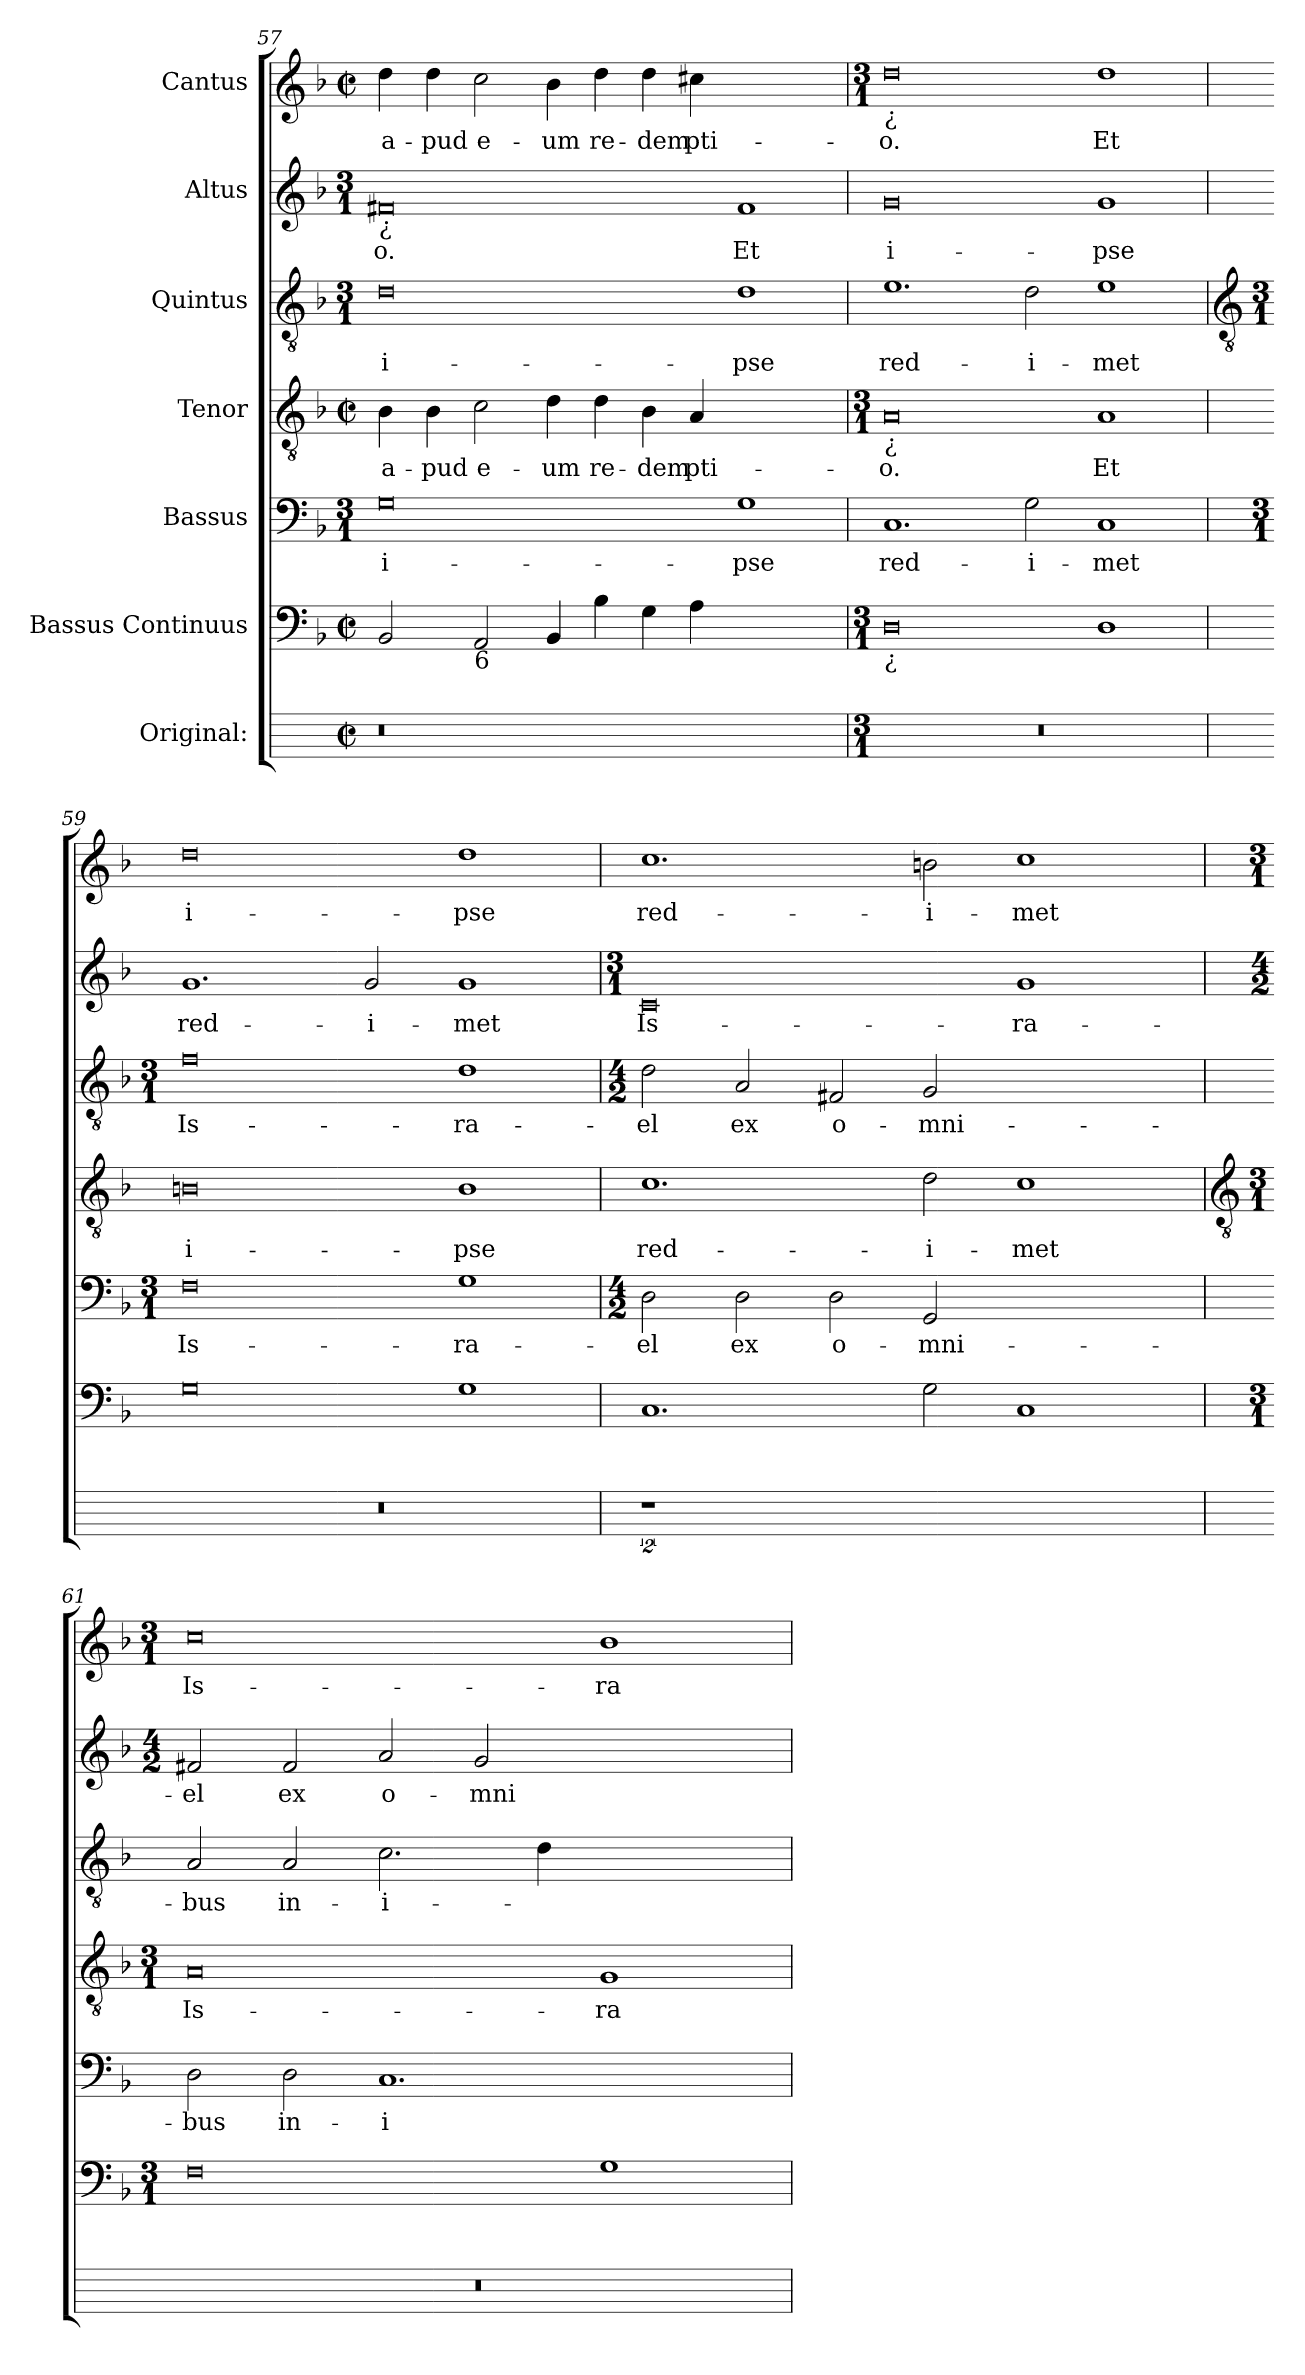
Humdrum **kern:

**kern	**kern	**kern	**text	**kern	**text	**kern	**text	**kern	**text	**kern	**text
*part7	*part6	*part5	*part5	*part4	*part4	*part3	*part3	*part2	*part2	*part1	*part1
*staff7	*staff6	*staff5	*staff5	*staff4	*staff4	*staff3	*staff3	*staff2	*staff2	*staff1	*staff1
*I"Original:	*I"Bassus Continuus	*I"Bassus	*	*I"Tenor	*	*I"Quintus	*	*I"Altus	*	*I"Cantus	*
*	*clefF4	*clefF4	*	*clefGv2	*	*clefGv2	*	*clefG2	*	*clefG2	*
*	*k[b-]	*k[b-]	*	*k[b-]	*	*k[b-]	*	*k[b-]	*	*k[b-]	*
*	*F:	*F:	*	*F:	*	*F:	*	*F:	*	*F:	*
*M4/2	*M4/2	*M3/1	*	*M4/2	*	*M3/1	*	*M3/1	*	*M4/2	*
*met(c|)	*met(c|)	*	*	*met(c|)	*	*	*	*	*	*met(c|)	*
=57	=57	=57	=57	=57	=57	=57	=57	=57	=57	=57	=57
!	!	!	!	!	!	!	!	!LO:TX:b:t=¿	!	!	!
!	!	!	!LO:LY:b	!	!LO:LY:b	!	!LO:LY:b	!	!LO:LY:b	!	!LO:LY:b
0.r	2BB-	0G	i-	4B-	a-	0d	i-	0f#X	-o.	4dd	a-
!	!	!	!	!	!LO:LY:b	!	!	!	!	!	!LO:LY:b
.	.	.	.	4B-	-pud	.	.	.	.	4dd	-pud
!	!LO:TX:b:t=6	!	!	!	!	!	!	!	!	!	!
!	!	!	!	!	!LO:LY:b	!	!	!	!	!	!LO:LY:b
.	2AA	.	.	2c	e-	.	.	.	.	2cc	e-
!	!	!	!	!	!LO:LY:b	!	!	!	!	!	!LO:LY:b
.	4BB-	.	.	4d	-um	.	.	.	.	4b-	-um
!	!	!	!	!	!LO:LY:b	!	!	!	!	!	!LO:LY:b
.	4B-	.	.	4d	re-	.	.	.	.	4dd	re-
!	!	!	!	!	!LO:LY:b	!	!	!	!	!	!LO:LY:b
.	4G	.	.	4B-	-dem-	.	.	.	.	4dd	-dem-
!	!	!	!	!	!LO:LY:b	!	!	!	!	!	!LO:LY:b
.	4A	.	.	4A	-pti-	.	.	.	.	4cc#X	-pti-
!	!	!	!LO:LY:b	!	!	!	!LO:LY:b	!	!LO:LY:b	!	!
.	1ryy	1G	-pse	1ryy	.	1d	-pse	1f#	Et	1ryy	.
!!LO:LB:g=z
=58	=58	=58	=58	=58	=58	=58	=58	=58	=58	=58	=58
*M3/1	*M3/1	*	*	*M3/1	*	*	*	*	*	*M3/1	*
!	!	!	!	!	!	!	!	!	!	!LO:TX:b:t=¿	!
!	!	!	!	!LO:TX:b:t=¿	!	!	!	!	!	!	!
!	!LO:TX:b:t=¿	!	!	!	!	!	!	!	!	!	!
!	!	!	!LO:LY:b	!	!LO:LY:b	!	!LO:LY:b	!	!LO:LY:b	!	!LO:LY:b
0.r	0D	1.C	red-	0A	-o.	1.e	red-	0g	i-	0dd	-o.
!	!	!	!LO:LY:b	!	!	!	!LO:LY:b	!	!	!	!
.	.	2G	-i-	.	.	2d	-i-	.	.	.	.
!	!	!	!LO:LY:b	!	!LO:LY:b	!	!LO:LY:b	!	!LO:LY:b	!	!LO:LY:b
.	1D	1C	-met	1A	Et	1e	-met	1g	-pse	1dd	Et
!!LO:LB:g=z
=59	=59	=59	=59	=59	=59	=59	=59	=59	=59	=59	=59
*	*	*	*	*	*	*clefGv2	*	*	*	*	*
*	*	*M3/1	*	*	*	*M3/1	*	*	*	*	*
!	!	!	!LO:LY:b	!	!LO:LY:b	!	!LO:LY:b	!	!LO:LY:b	!	!LO:LY:b
0.r	0G	0F	Is-	0Bn	i-	0f	Is-	1.g	red-	0dd	i-
!	!	!	!	!	!	!	!	!	!LO:LY:b	!	!
.	.	.	.	.	.	.	.	2g	-i-	.	.
!	!	!	!LO:LY:b	!	!LO:LY:b	!	!LO:LY:b	!	!LO:LY:b	!	!LO:LY:b
.	1G	1G	-ra-	1B	-pse	1d	-ra-	1g	-met	1dd	-pse
!!LO:LB:g=z
=60	=60	=60	=60	=60	=60	=60	=60	=60	=60	=60	=60
*	*	*M4/2	*	*	*	*M4/2	*	*M3/1	*	*	*
!	!	!	!LO:LY:b	!	!LO:LY:b	!	!LO:LY:b	!	!LO:LY:b	!	!LO:LY:b
2%5r	1.C	2D	-el	1.c	red-	2d	-el	0c	Is-	1.cc	red-
!	!	!	!LO:LY:b	!	!	!	!LO:LY:b	!	!	!	!
.	.	2D	ex	.	.	2A	ex	.	.	.	.
!	!	!	!LO:LY:b	!	!	!	!LO:LY:b	!	!	!	!
.	.	2D	o-	.	.	2F#X	o-	.	.	.	.
!	!	!	!LO:LY:b	!	!LO:LY:b	!	!LO:LY:b	!	!	!	!LO:LY:b
.	2G	2GG	-mni-	2d	-i-	2G	-mni-	.	.	2bn	-i-
!	!	!	!	!	!LO:LY:b	!	!	!	!LO:LY:b	!	!LO:LY:b
.	1C	1ryy	.	1c	-met	1ryy	.	1g	-ra-	1cc	-met
2ryy	.	.	.	.	.	.	.	.	.	.	.
!!LO:LB:g=z
=61	=61	=61	=61	=61	=61	=61	=61	=61	=61	=61	=61
*	*	*	*	*clefGv2	*	*	*	*	*	*	*
*	*M3/1	*	*	*M3/1	*	*	*	*M4/2	*	*M3/1	*
!	!	!	!LO:LY:b	!	!LO:LY:b	!	!LO:LY:b	!	!LO:LY:b	!	!LO:LY:b
0.r	0F	2D	-bus	0A	Is-	2A	-bus	2f#X	-el	0cc	Is-
!	!	!	!LO:LY:b	!	!	!	!LO:LY:b	!	!LO:LY:b	!	!
.	.	2D	in-	.	.	2A	in-	2f#	ex	.	.
!	!	!	!LO:LY:b	!	!	!	!LO:LY:b	!	!LO:LY:b	!	!
.	.	1.C	-i-	.	.	2.c	-i-	2a	o-	.	.
!	!	!	!	!	!	!	!	!	!LO:LY:b	!	!
.	.	.	.	.	.	.	.	2g	-mni-	.	.
.	.	.	.	.	.	4d	.	.	.	.	.
!	!	!	!	!	!LO:LY:b	!	!	!	!	!	!LO:LY:b
.	1G	.	.	1G	-ra-	1ryy	.	1ryy	.	1b-	-ra-
.	.	2ryy	.	.	.	.	.	.	.	.	.
=	=	=	=	=	=	=	=	=	=	=	=
*-	*-	*-	*-	*-	*-	*-	*-	*-	*-	*-	*-
